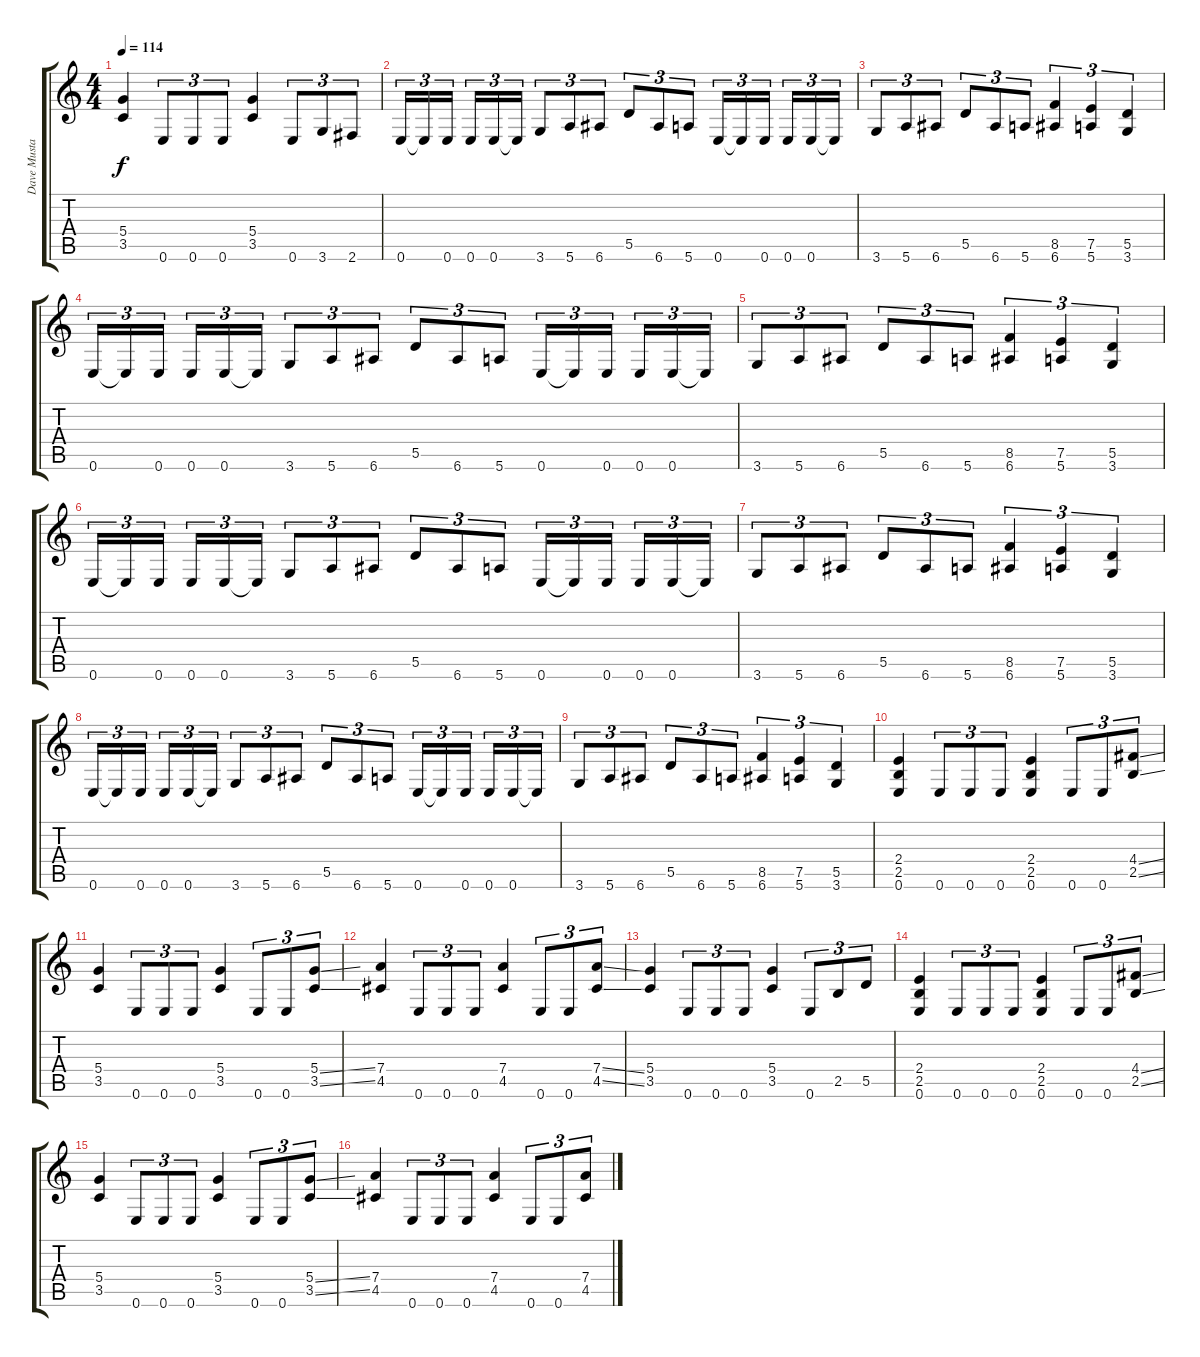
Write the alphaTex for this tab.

\track ("Dave Mustaine" "Dave Musta") {instrument distortionguitar}
\staff {score tabs}
\tuning (E4 B3 G3 D3 A2 E2) {hide}
\ts (4 4)
\tempo 114
\clef g2
\ks c
(5.4 3.5).4{dy f} 0.6.8{tu (3 2)} 0.6.8{tu (3 2)} 0.6.8{tu (3 2)} (5.4 3.5).4 0.6.8{tu (3 2)} 3.6.8{tu (3 2)} 2.6.8{tu (3 2)} |
0.6.16{tu (3 2)} 0.6{t}.16{tu (3 2)} 0.6.16{tu (3 2) beam splitsecondary} 0.6.16{tu (3 2)} 0.6.16{tu (3 2)} 0.6{t}.16{tu (3 2)} 3.6.8{tu (3 2)} 5.6.8{tu (3 2)} 6.6.8{tu (3 2)} 5.5.8{tu (3 2)} 6.6.8{tu (3 2)} 5.6.8{tu (3 2)} 0.6.16{tu (3 2)} 0.6{t}.16{tu (3 2)} 0.6.16{tu (3 2) beam splitsecondary} 0.6.16{tu (3 2)} 0.6.16{tu (3 2)} 0.6{t}.16{tu (3 2)} |
3.6.8{tu (3 2)} 5.6.8{tu (3 2)} 6.6.8{tu (3 2)} 5.5.8{tu (3 2)} 6.6.8{tu (3 2)} 5.6.8{tu (3 2)} (8.5 6.6).4{tu (3 2)} (7.5 5.6).4{tu (3 2)} (5.5 3.6).4{tu (3 2)} |
0.6.16{tu (3 2)} 0.6{t}.16{tu (3 2)} 0.6.16{tu (3 2) beam splitsecondary} 0.6.16{tu (3 2)} 0.6.16{tu (3 2)} 0.6{t}.16{tu (3 2)} 3.6.8{tu (3 2)} 5.6.8{tu (3 2)} 6.6.8{tu (3 2)} 5.5.8{tu (3 2)} 6.6.8{tu (3 2)} 5.6.8{tu (3 2)} 0.6.16{tu (3 2)} 0.6{t}.16{tu (3 2)} 0.6.16{tu (3 2) beam splitsecondary} 0.6.16{tu (3 2)} 0.6.16{tu (3 2)} 0.6{t}.16{tu (3 2)} |
3.6.8{tu (3 2)} 5.6.8{tu (3 2)} 6.6.8{tu (3 2)} 5.5.8{tu (3 2)} 6.6.8{tu (3 2)} 5.6.8{tu (3 2)} (8.5 6.6).4{tu (3 2)} (7.5 5.6).4{tu (3 2)} (5.5 3.6).4{tu (3 2)} |
0.6.16{tu (3 2)} 0.6{t}.16{tu (3 2)} 0.6.16{tu (3 2) beam splitsecondary} 0.6.16{tu (3 2)} 0.6.16{tu (3 2)} 0.6{t}.16{tu (3 2)} 3.6.8{tu (3 2)} 5.6.8{tu (3 2)} 6.6.8{tu (3 2)} 5.5.8{tu (3 2)} 6.6.8{tu (3 2)} 5.6.8{tu (3 2)} 0.6.16{tu (3 2)} 0.6{t}.16{tu (3 2)} 0.6.16{tu (3 2) beam splitsecondary} 0.6.16{tu (3 2)} 0.6.16{tu (3 2)} 0.6{t}.16{tu (3 2)} |
3.6.8{tu (3 2)} 5.6.8{tu (3 2)} 6.6.8{tu (3 2)} 5.5.8{tu (3 2)} 6.6.8{tu (3 2)} 5.6.8{tu (3 2)} (8.5 6.6).4{tu (3 2)} (7.5 5.6).4{tu (3 2)} (5.5 3.6).4{tu (3 2)} |
0.6.16{tu (3 2)} 0.6{t}.16{tu (3 2)} 0.6.16{tu (3 2) beam splitsecondary} 0.6.16{tu (3 2)} 0.6.16{tu (3 2)} 0.6{t}.16{tu (3 2)} 3.6.8{tu (3 2)} 5.6.8{tu (3 2)} 6.6.8{tu (3 2)} 5.5.8{tu (3 2)} 6.6.8{tu (3 2)} 5.6.8{tu (3 2)} 0.6.16{tu (3 2)} 0.6{t}.16{tu (3 2)} 0.6.16{tu (3 2) beam splitsecondary} 0.6.16{tu (3 2)} 0.6.16{tu (3 2)} 0.6{t}.16{tu (3 2)} |
3.6.8{tu (3 2)} 5.6.8{tu (3 2)} 6.6.8{tu (3 2)} 5.5.8{tu (3 2)} 6.6.8{tu (3 2)} 5.6.8{tu (3 2)} (8.5 6.6).4{tu (3 2)} (7.5 5.6).4{tu (3 2)} (5.5 3.6).4{tu (3 2)} |
(2.4 2.5 0.6).4 0.6.8{tu (3 2)} 0.6.8{tu (3 2)} 0.6.8{tu (3 2)} (2.4 2.5 0.6).4 0.6.8{tu (3 2)} 0.6.8{tu (3 2)} (4.4{ss} 2.5{ss}).8{tu (3 2)} |
(5.4 3.5).4 0.6.8{tu (3 2)} 0.6.8{tu (3 2)} 0.6.8{tu (3 2)} (5.4 3.5).4 0.6.8{tu (3 2)} 0.6.8{tu (3 2)} (5.4{ss} 3.5{ss}).8{tu (3 2)} |
(7.4 4.5).4 0.6.8{tu (3 2)} 0.6.8{tu (3 2)} 0.6.8{tu (3 2)} (7.4 4.5).4 0.6.8{tu (3 2)} 0.6.8{tu (3 2)} (7.4{ss} 4.5{ss}).8{tu (3 2)} |
(5.4 3.5).4 0.6.8{tu (3 2)} 0.6.8{tu (3 2)} 0.6.8{tu (3 2)} (5.4 3.5).4 0.6.8{tu (3 2)} 2.5.8{tu (3 2)} 5.5.8{tu (3 2)} |
(2.4 2.5 0.6).4 0.6.8{tu (3 2)} 0.6.8{tu (3 2)} 0.6.8{tu (3 2)} (2.4 2.5 0.6).4 0.6.8{tu (3 2)} 0.6.8{tu (3 2)} (4.4{ss} 2.5{ss}).8{tu (3 2)} |
(5.4 3.5).4 0.6.8{tu (3 2)} 0.6.8{tu (3 2)} 0.6.8{tu (3 2)} (5.4 3.5).4 0.6.8{tu (3 2)} 0.6.8{tu (3 2)} (5.4{ss} 3.5{ss}).8{tu (3 2)} |
(7.4 4.5).4 0.6.8{tu (3 2)} 0.6.8{tu (3 2)} 0.6.8{tu (3 2)} (7.4 4.5).4 0.6.8{tu (3 2)} 0.6.8{tu (3 2)} (7.4{ss} 4.5{ss}).8{tu (3 2)}
